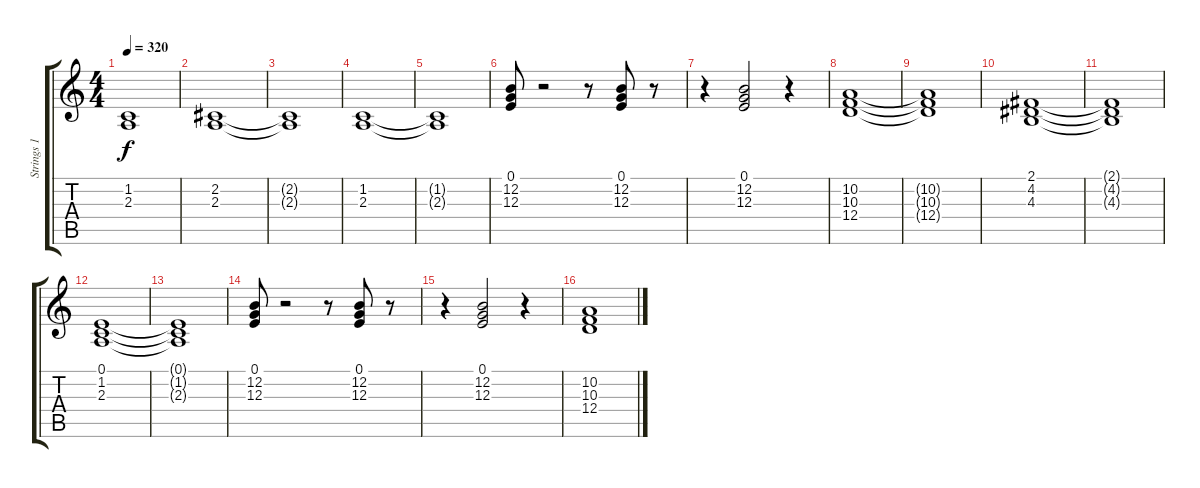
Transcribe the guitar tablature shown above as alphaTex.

\track ("Strings 1" "Strings 1") {instrument stringensemble1}
\staff {score tabs}
\tuning (E4 B3 G3 D3 A2 E2) {hide}
\ts (4 4)
\tempo 320
\clef g2
\ks c
(1.2{t} 2.3{t}).1{dy f} |
(2.2 2.3).1 |
(2.2{t} 2.3{t}).1 |
(1.2 2.3).1 |
(1.2{t} 2.3{t}).1 |
(0.1 12.2 12.3).8 r.2 r.8 (0.1 12.2 12.3).8 r.8 |
r.4 (0.1 12.2 12.3).2 r.4 |
(10.2 10.3 12.4).1 |
(10.2{t} 10.3{t} 12.4{t}).1 |
(2.1 4.2 4.3).1 |
(2.1{t} 4.2{t} 4.3{t}).1 |
(0.1 1.2 2.3).1 |
(0.1{t} 1.2{t} 2.3{t}).1 |
(0.1 12.2 12.3).8 r.2 r.8 (0.1 12.2 12.3).8 r.8 |
r.4 (0.1 12.2 12.3).2 r.4 |
(10.2 10.3 12.4).1
